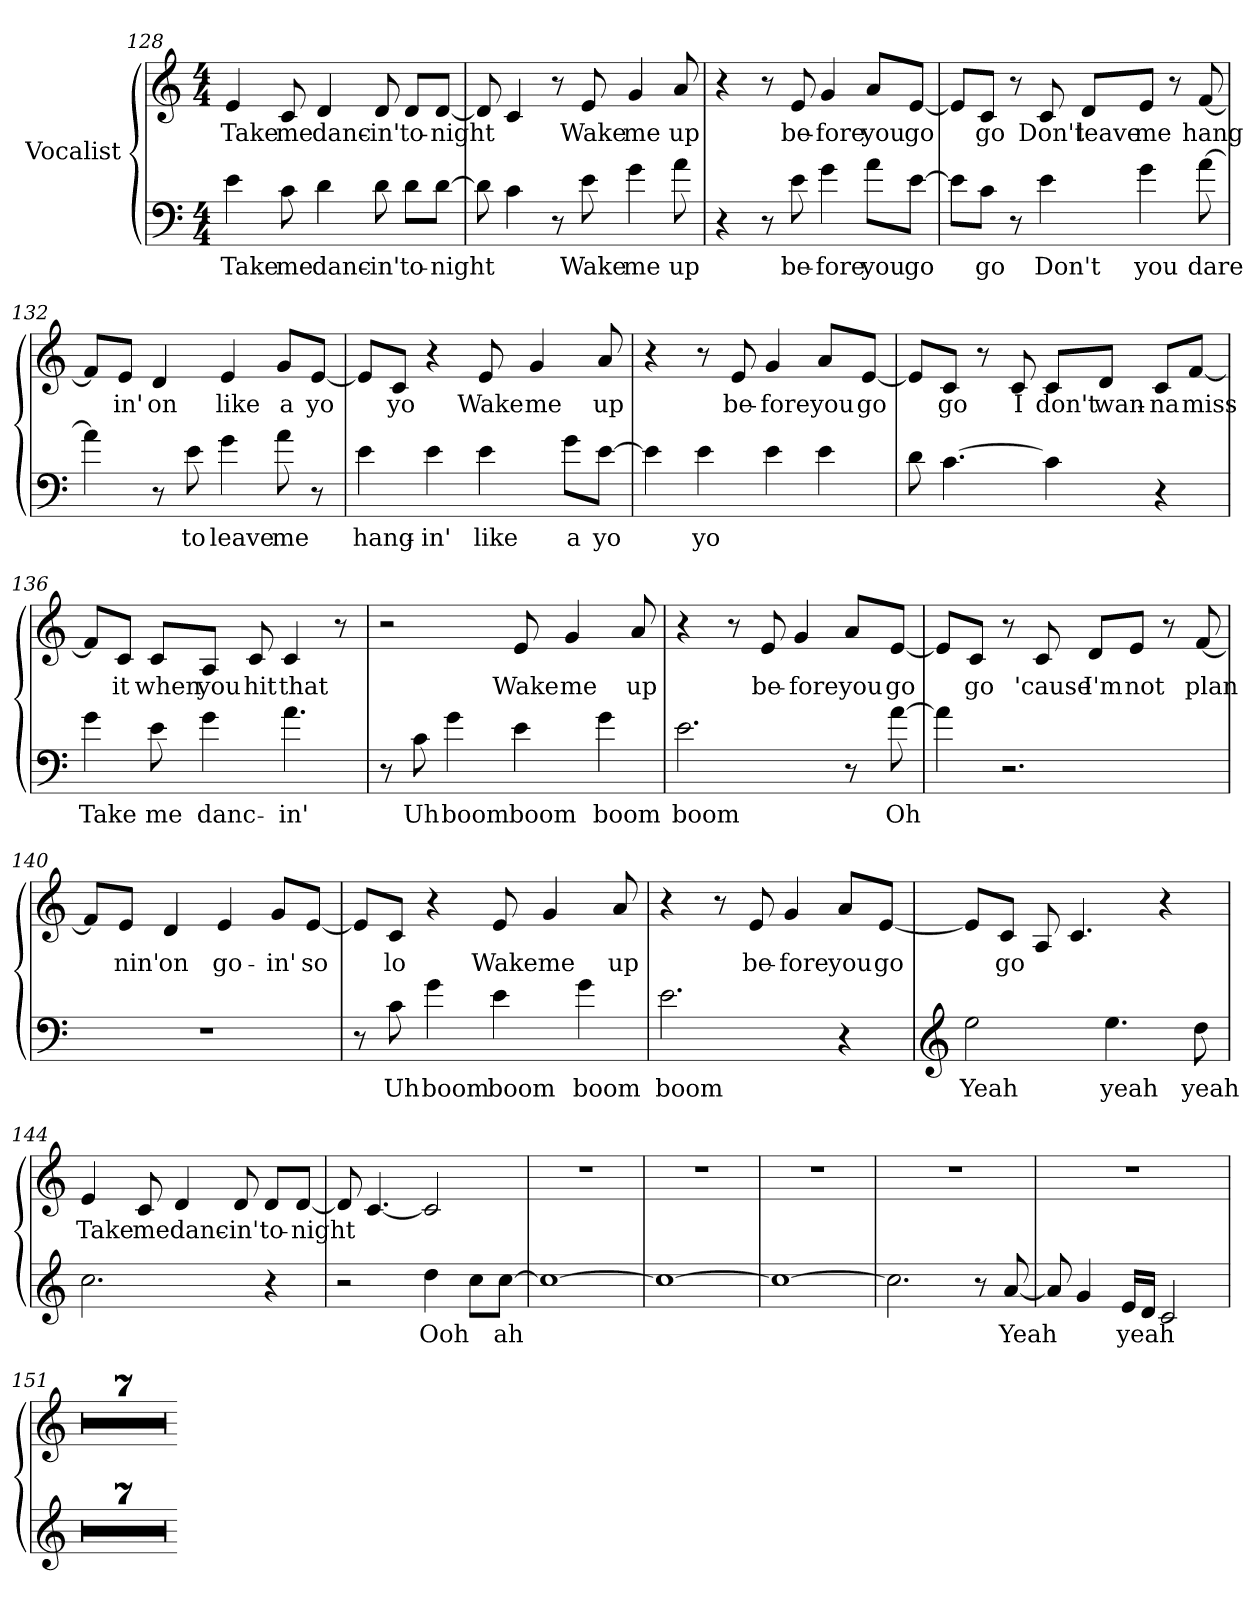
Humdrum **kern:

**kern	**text	**kern	**text
*part1	*part1	*part1	*part1
*staff2	*staff2	*staff1	*staff1
*I"Vocalist	*	*	*
*clefF4	*	*clefG2	*
*M4/4	*	*M4/4	*
=128	=128	=128	=128
4e	Take	4e	Take
8c	me	8c	me
4d	danc-	4d	danc-
8d	-in'	8d	-in'
8d\L	to-	8d/L	to-
[8d\J	-night	[8d/J	-night
=129	=129	=129	=129
8d]	_	8d]	_
4c	_	4c	_
8r	.	8r	.
8e	Wake	8e	Wake
4g	me	4g	me
8a	up	8a	up
=130	=130	=130	=130
4r	.	4r	.
8r	.	8r	.
8e	be-	8e	be-
4g	-fore	4g	-fore
8a\L	you	8a/L	you
[8e\J	go	[8e/J	go
=131	=131	=131	=131
8e\L]	_	8e/L]	_
8c\J	go	8c/J	go
8r	.	8r	.
4e	Don't	8c	Don't
.	.	8d/L	leave
4g	you	8e/J	me
.	.	8r	.
[8a	dare	[8f	hang-
=132	=132	=132	=132
4a]	_	8f/L]	_
.	.	8e/J	-in'
8r	.	4d	on
8e	to	.	.
4g	leave	4e	like
8a	me	8g/L	a
8r	.	[8e/J	yo-
=133	=133	=133	=133
4e	hang-	8e/L]	_
.	.	8c/J	-yo
4e	-in'	4r	.
4e	like	8e	Wake
.	.	4g	me
8g\L	a	.	.
[8e\J	yo-	8a	up
=134	=134	=134	=134
4e]	_	4r	.
4e	-yo	8r	.
.	.	8e	be-
4e	_	4g	-fore
4e	_	8a/L	you
.	.	[8e/J	go
=135	=135	=135	=135
8d	_	8e/L]	_
[4.c	_	8c/J	go
.	.	8r	.
.	.	8c	I
4c]	_	8c/L	don't
.	.	8d/J	wan-
4r	.	8c/L	-na
.	.	[8f/J	miss
=136	=136	=136	=136
4g	Take	8f/L]	_
.	.	8c/J	it
8e	me	8c/L	when
4g	danc-	8A/J	you
.	.	8c	hit
4.a	-in'	4c	that
.	.	8r	.
=137	=137	=137	=137
8r	.	2r	.
8c	Uh	.	.
4g	boom	.	.
4e	boom	8e	Wake
.	.	4g	me
4g	boom	.	.
.	.	8a	up
=138	=138	=138	=138
2.e	boom	4r	.
.	.	8r	.
.	.	8e	be-
.	.	4g	-fore
8r	.	8a/L	you
[8a	Oh	[8e/J	go
=139	=139	=139	=139
4a]	_	8e/L]	_
.	.	8c/J	go
2.r	.	8r	.
.	.	8c	'cause
.	.	8d/L	I'm
.	.	8e/J	not
.	.	8r	.
.	.	[8f	plan-
=140	=140	=140	=140
1r	.	8f/L]	_
.	.	8e/J	-nin'
.	.	4d	on
.	.	4e	go-
.	.	8g/L	-in'
.	.	[8e/J	so-
=141	=141	=141	=141
8r	.	8e/L]	_
8c	Uh	8c/J	-lo
4g	boom	4r	.
4e	boom	8e	Wake
.	.	4g	me
4g	boom	.	.
.	.	8a	up
=142	=142	=142	=142
2.e	boom	4r	.
.	.	8r	.
.	.	8e	be-
.	.	4g	-fore
4r	.	8a/L	you
.	.	[8e/J	go
=143	=143	=143	=143
*clefG2	*	*	*
2ee	Yeah	8e/L]	_
.	.	8c/J	go
.	.	8A	_
.	.	4.c	_
4.ee	yeah	.	.
.	.	4r	.
8dd	yeah	.	.
=144	=144	=144	=144
2.cc	_	4e	Take
.	.	8c	me
.	.	4d	danc-
.	.	8d	-in'
4r	.	8d/L	to-
.	.	[8d/J	-night
=145	=145	=145	=145
2r	.	8d]	_
.	.	[4.c	_
4dd	Ooh	2c]	_
8cc\L	_	.	.
[8cc\J	ah	.	.
=146	=146	=146	=146
1cc_	_	1r	.
=147	=147	=147	=147
1cc_	_	1r	.
=148	=148	=148	=148
1cc_	_	1r	.
=149	=149	=149	=149
2.cc]	_	1r	.
8r	.	.	.
[8a	Yeah	.	.
=150	=150	=150	=150
8a]	_	1r	.
4g	_	.	.
16e/LL	yeah	.	.
16d/JJ	_	.	.
2c	_	.	.
=151	=151	=151	=151
1r	.	1r	.
=152	=152	=152	=152
1r	.	1r	.
=153	=153	=153	=153
1r	.	1r	.
=154	=154	=154	=154
1r	.	1r	.
=155	=155	=155	=155
1r	.	1r	.
=156	=156	=156	=156
1r	.	1r	.
=157	=157	=157	=157
1r	.	1r	.
=-	=-	=-	=-
*-	*-	*-	*-
